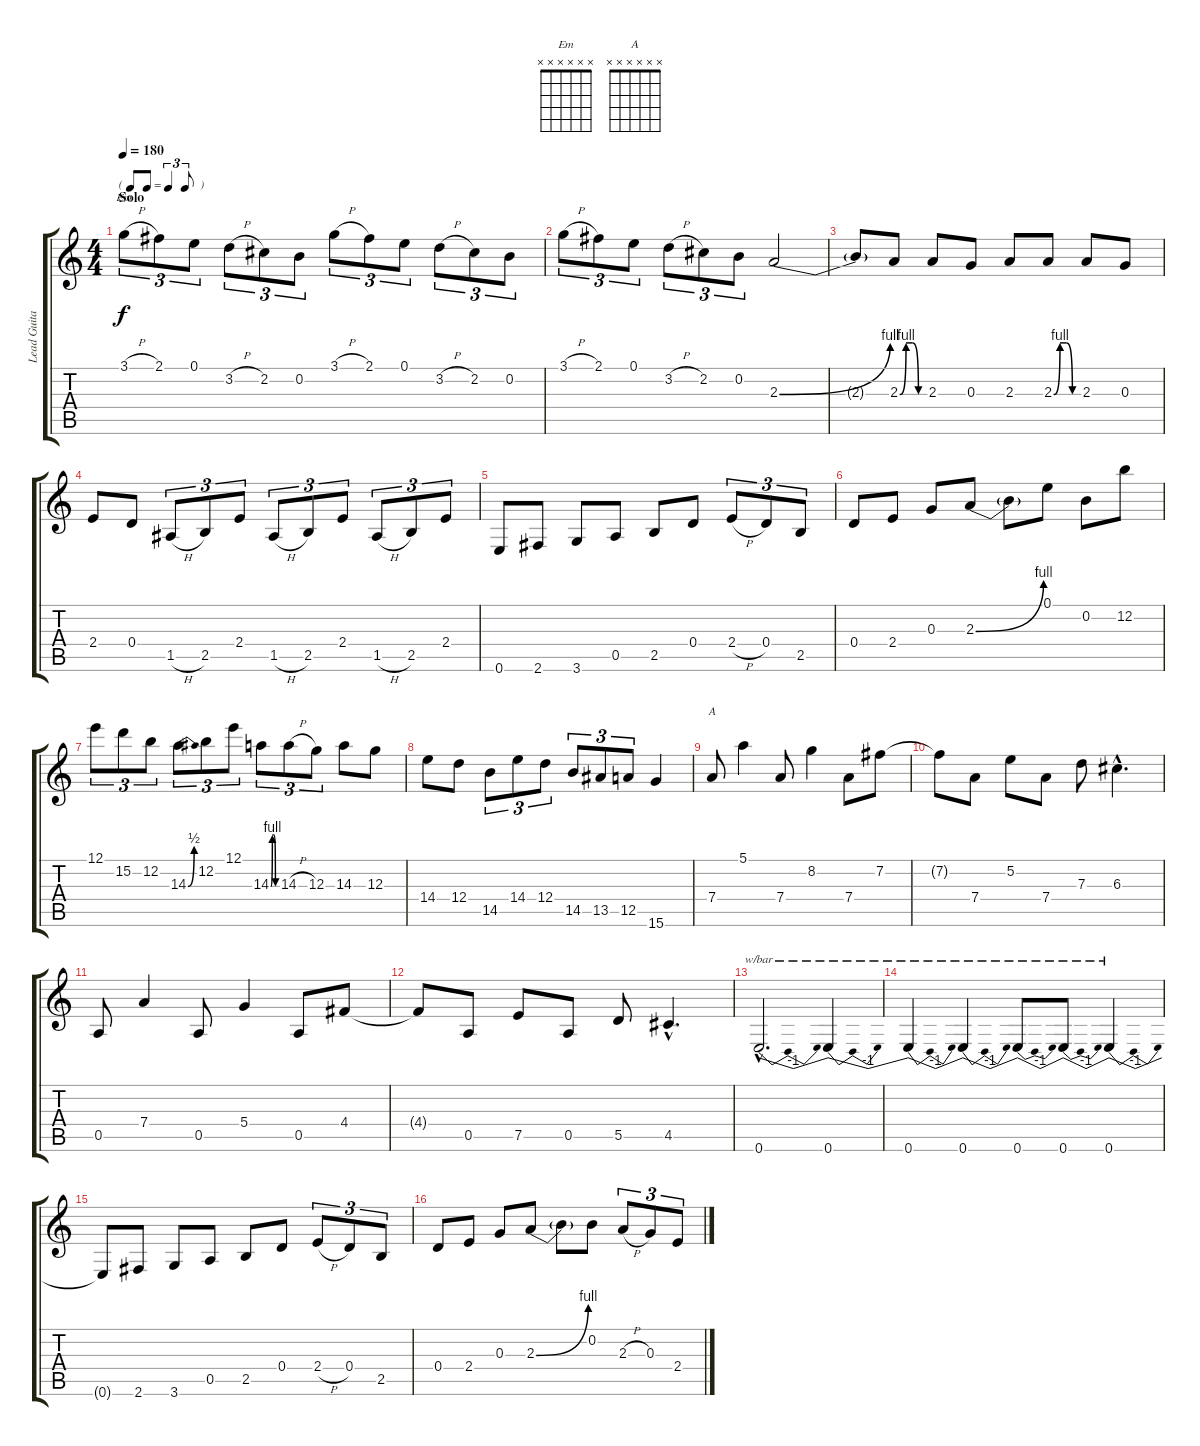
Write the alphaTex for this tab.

\track ("Lead Guitar" "Lead Guita") {instrument electricguitarclean}
\staff {score tabs}
\tuning (E4 B3 G3 D3 A2 E2) {hide}
\chord ("Em" x x x x x x)
\chord ("A" x x x x x x)
\ts (4 4)
\tf triplet8th
\section ("" "Solo")
\tempo 180
\clef g2
\ks c
3.1{h}.8{tu (3 2) ch "Em" dy f volume 16} 2.1.8{tu (3 2)} 0.1.8{tu (3 2)} 3.2{h}.8{tu (3 2)} 2.2.8{tu (3 2)} 0.2.8{tu (3 2)} 3.1{h}.8{tu (3 2)} 2.1.8{tu (3 2)} 0.1.8{tu (3 2)} 3.2{h}.8{tu (3 2)} 2.2.8{tu (3 2)} 0.2.8{tu (3 2)} |
3.1{h}.8{tu (3 2)} 2.1.8{tu (3 2)} 0.1.8{tu (3 2)} 3.2{h}.8{tu (3 2)} 2.2.8{tu (3 2)} 0.2.8{tu (3 2)} 2.3{be (bend 0 0 60 4)}.2 |
2.3{t}.8 2.3{be (custom 0 0 15 4 30 4 45 0 60 0)}.8 2.3.8 0.3.8 2.3.8 2.3{be (custom 0 0 15 4 30 4 45 0 60 0)}.8 2.3.8 0.3.8 |
2.4.8 0.4.8 1.5{h}.8{tu (3 2)} 2.5.8{tu (3 2)} 2.4.8{tu (3 2)} 1.5{h}.8{tu (3 2)} 2.5.8{tu (3 2)} 2.4.8{tu (3 2)} 1.5{h}.8{tu (3 2)} 2.5.8{tu (3 2)} 2.4.8{tu (3 2)} |
0.6.8 2.6.8 3.6.8 0.5.8 2.5.8 0.4.8 2.4{h}.8{tu (3 2)} 0.4.8{tu (3 2)} 2.5.8{tu (3 2)} |
0.4.8 2.4.8 0.3.8 2.3{be (bend 0 0 60 4)}.8 2.3{t}.8 0.1.8 0.2.8 12.2.8 |
12.1.8{tu (3 2)} 15.2.8{tu (3 2)} 12.2.8{tu (3 2)} 14.3{be (bend 0 0 60 2)}.8{tu (3 2)} 12.2.8{tu (3 2)} 12.1.8{tu (3 2)} 14.3{be (custom 0 0 15 4 30 4 45 0 60 0)}.8{tu (3 2)} 14.3{h}.8{tu (3 2)} 12.3.8{tu (3 2)} 14.3.8 12.3.8 |
14.4.8 12.4.8 14.5.8{tu (3 2)} 14.4.8{tu (3 2)} 12.4.8{tu (3 2)} 14.5.8{tu (3 2)} 13.5.8{tu (3 2)} 12.5.8{tu (3 2)} 15.6.4 |
7.4.8{ch "A"} 5.1.4 7.4.8 8.2.4 7.4.8 7.2.8 |
7.2{t}.8 7.4.8 5.2.8 7.4.8 7.3.8 6.3{hac}.4{d} |
0.5.8 7.4.4 0.5.8 5.4.4 0.5.8 4.4.8 |
4.4{t}.8 0.5.8 7.5.8 0.5.8 5.5.8 4.5{hac}.4{d} |
0.6{hac}.2{d tbe (dip default 0 0 30 -4 60 0)} 0.6.4{tbe (dip default 0 0 30 -4 60 0)} |
0.6.4{tbe (dip default 0 0 30 -4 60 0)} 0.6.4{tbe (dip default 0 0 30 -4 60 0)} 0.6.8{tbe (dip default 0 0 30 -4 60 0)} 0.6.8{tbe (dip default 0 0 30 -4 60 0)} 0.6.4{tbe (dip default 0 0 30 -4 60 0)} |
0.6{t}.8 2.6.8 3.6.8 0.5.8 2.5.8 0.4.8 2.4{h}.8{tu (3 2)} 0.4.8{tu (3 2)} 2.5.8{tu (3 2)} |
0.4.8 2.4.8 0.3.8 2.3{be (bend 0 0 60 4)}.8 2.3{t}.8 0.2.8 2.3{h}.8{tu (3 2)} 0.3.8{tu (3 2)} 2.4.8{tu (3 2)}
